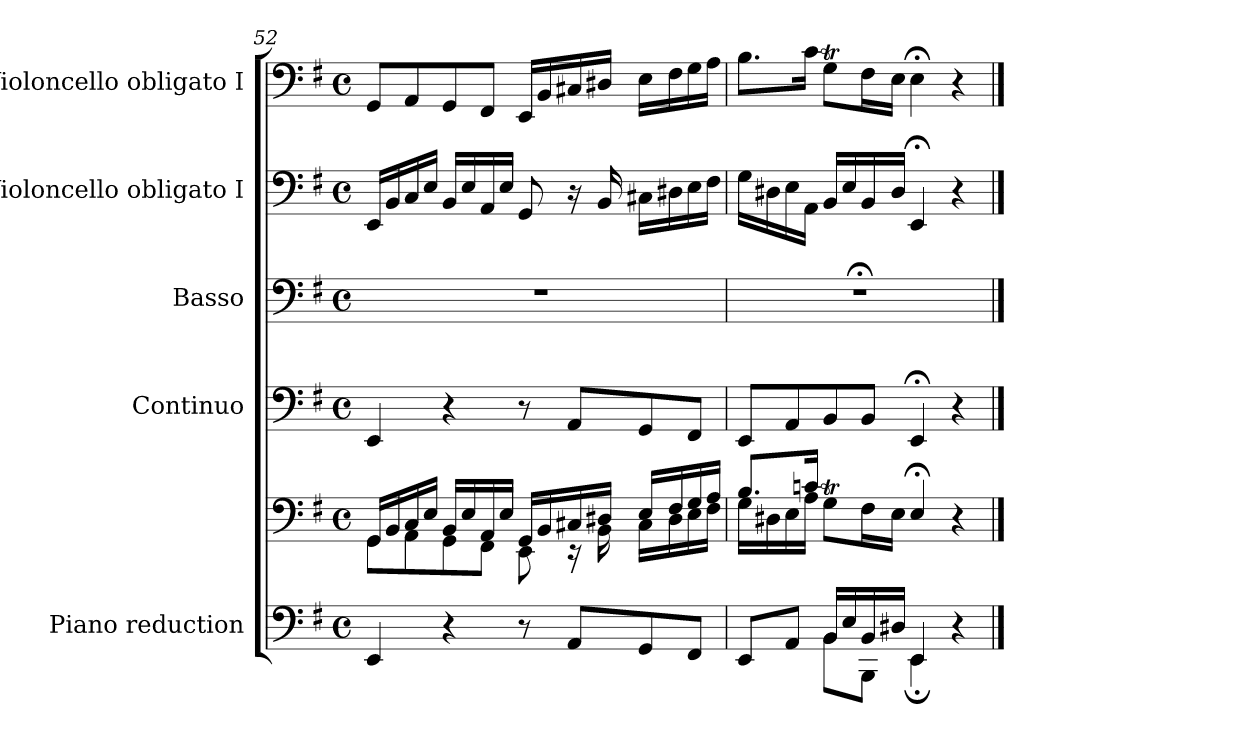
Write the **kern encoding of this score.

**kern	**kern	**kern	**kern	**kern	**kern
*part5	*part5	*part4	*part3	*part2	*part1
*staff6	*staff5	*staff4	*staff3	*staff2	*staff1
*I"Piano reduction	*	*I"Continuo	*I"Basso	*I"Violoncello obligato I	*I"Violoncello obligato I
*I'Pno	*	*	*	*I'Vc	*I'Vc
*clefF4	*clefF4	*clefF4	*clefF4	*clefF4	*clefF4
*	*	*ITrd7c12	*	*	*
*k[f#]	*k[f#]	*k[f#]	*k[f#]	*k[f#]	*k[f#]
*M4/4	*M4/4	*M4/4	*M4/4	*M4/4	*M4/4
*met(c)	*met(c)	*met(c)	*met(c)	*met(c)	*met(c)
=52	=52	=52	=52	=52	=52
*^	*^	*	*	*	*
4EE/	4ryy	16GG/LL	8GG\L	4EEE/	1r	16EE/LL	8GG/L
.	.	16BB/	.	.	.	16BB/	.
.	.	16C/	8AA\	.	.	16C/	8AA/
.	.	16E/JJ	.	.	.	16E/JJ	.
4r	4ryy	16BB/LL	8GG\	4r	.	16BB/LL	8GG/
.	.	16E/	.	.	.	16E/	.
.	.	16AA/	8FF#\J	.	.	16AA/	8FF#/J
.	.	16E/JJ	.	.	.	16E/JJ	.
8r	2ryy	16GG/LL	8EE\	8r	.	8GG/	16EE/LL
.	.	16BB/	.	.	.	.	16BB/
8AA/L	.	16C#X/	16r	8AAA/L	.	16r	16C#X/
.	.	16D#X/JJ	16BB\	.	.	16BB/	16D#X/JJ
8GG/	.	16E/LL	16C#\LL	8GGG/	.	16C#X\LL	16E\LL
.	.	16F#/	16D#\	.	.	16D#X\	16F#\
8FF#/J	.	16G/	16E\	8FFF#/J	.	16E\	16G\
.	.	16A/JJ	16F#\JJ	.	.	16F#\JJ	16A\JJ
=53	=53	=53	=53	=53	=53	=53	=53
4ryy	8EE/L	8.B/L	16G\LL	8EEE/L	1r;<	16G\LL	8.B\L
.	.	.	16D#X\	.	.	16D#X\	.
.	8AA/J	.	16E\	8AAA/	.	16E\	.
.	.	16cn/Jk	16A\JJ	.	.	16AA\JJ	16c\Jk
16BB/LL	8BB\L	8GT\L	2ryy	8BBB/	.	16BB/LL	8GT\L
16E/	.	.	.	.	.	16E/	.
16BB/	8BBB\J	16F#\L	.	8BBB/J	.	16BB/	16F#\L
16D#X/JJ	.	16E\JJ	.	.	.	16D#/JJ	16E\JJ
4EE\	4EE;/	4E;</	.	4EEE;</	.	4EE;</	4E;<\
4ryy	4r	4r	4ryy	4r	.	4r	4r
*v	*v	*	*	*	*	*	*
*	*v	*v	*	*	*	*
==	==	==	==	==	==
*-	*-	*-	*-	*-	*-
